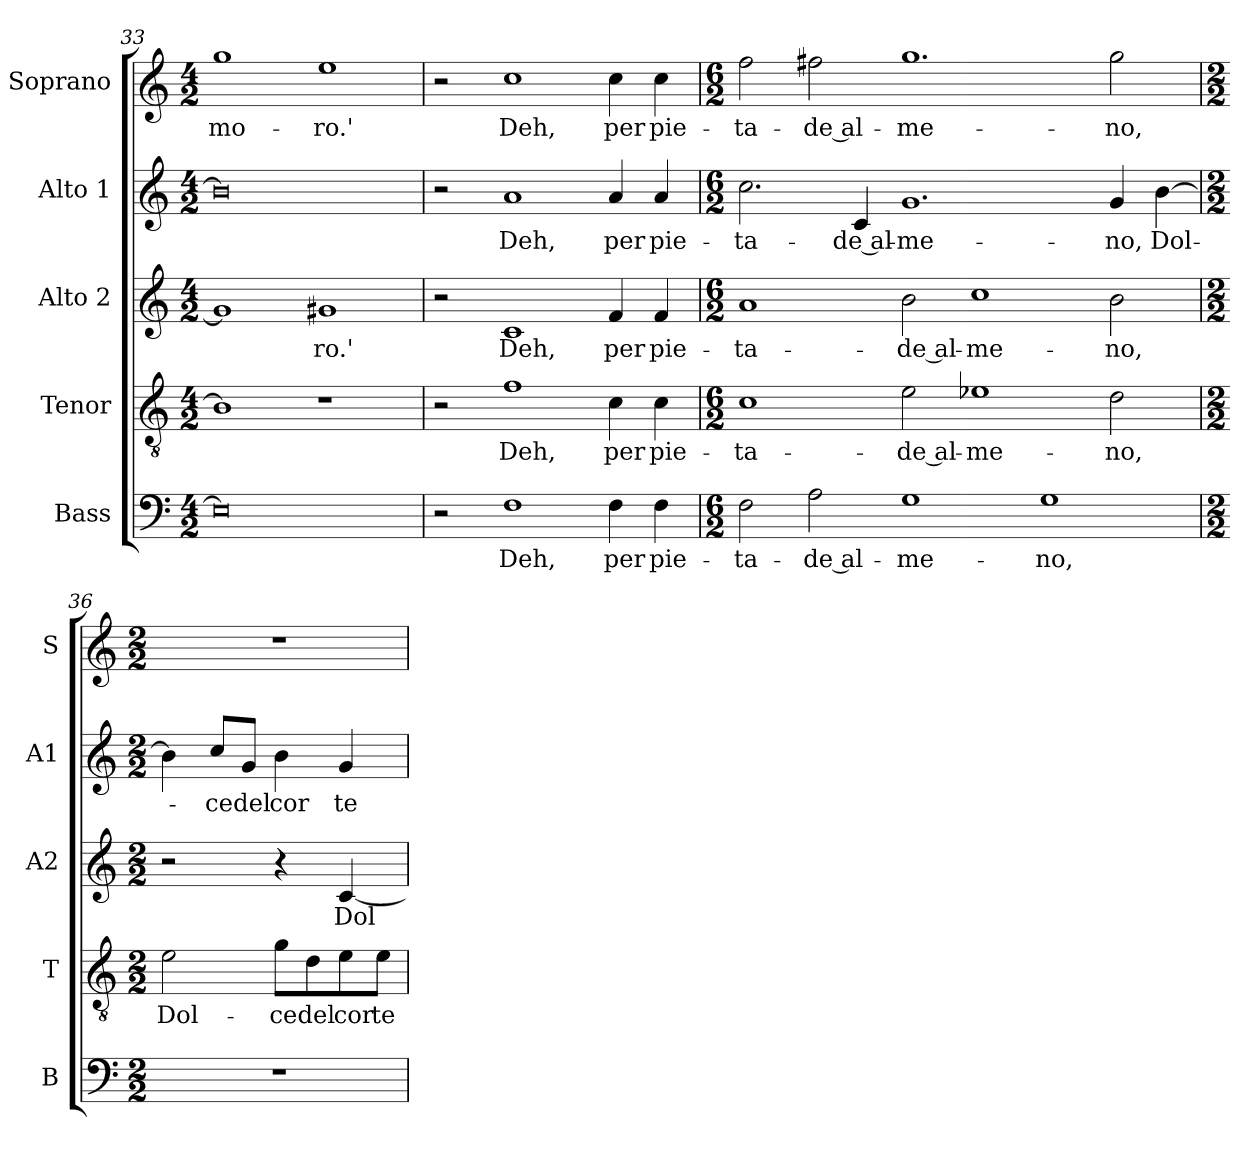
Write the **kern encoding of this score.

**kern	**text	**kern	**text	**kern	**text	**kern	**text	**kern	**text
*part5	*part5	*part4	*part4	*part3	*part3	*part2	*part2	*part1	*part1
*staff5	*staff5	*staff4	*staff4	*staff3	*staff3	*staff2	*staff2	*staff1	*staff1
*I"Bass	*	*I"Tenor	*	*I"Alto 2	*	*I"Alto 1	*	*I"Soprano	*
*I'B	*	*I'T	*	*I'A2	*	*I'A1	*	*I'S	*
*clefF4	*	*clefGv2	*	*clefG2	*	*clefG2	*	*clefG2	*
*	*	*ITrd7c12	*	*	*	*	*	*	*
*k[]	*	*k[]	*	*k[]	*	*k[]	*	*k[]	*
*C:	*	*C:	*	*C:	*	*C:	*	*C:	*
*M4/2	*	*M4/2	*	*M4/2	*	*M4/2	*	*M4/2	*
=33	=33	=33	=33	=33	=33	=33	=33	=33	=33
!	!	!	!	!	!	!	!	!	!LO:LY:b:color=#000000
0Ei]	.	1BBi]	.	1gi]	.	0bi]	.	1ggi	mo-
!	!	!	!	!	!LO:LY:b:color=#000000	!	!	!	!
!	!	!	!	!	!	!	!	!	!LO:LY:b:color=#000000
.	.	1r	.	1g#Xi	-ro.'	.	.	1eei	-ro.'
!!LO:LB:g=z
=34	=34	=34	=34	=34	=34	=34	=34	=34	=34
2r	.	2r	.	2r	.	2r	.	2r	.
!	!LO:LY:b:color=#000000	!	!	!	!	!	!	!	!
!	!	!	!LO:LY:b:color=#000000	!	!	!	!	!	!
!	!	!	!	!	!LO:LY:b:color=#000000	!	!	!	!
!	!	!	!	!	!	!	!LO:LY:b:color=#000000	!	!
!	!	!	!	!	!	!	!	!	!LO:LY:b:color=#000000
1Fi	Deh,	1Fi	Deh,	1ci	Deh,	1ai	Deh,	1cci	Deh,
!	!LO:LY:b:color=#000000	!	!	!	!	!	!	!	!
!	!	!	!LO:LY:b:color=#000000	!	!	!	!	!	!
!	!	!	!	!	!LO:LY:b:color=#000000	!	!	!	!
!	!	!	!	!	!	!	!LO:LY:b:color=#000000	!	!
!	!	!	!	!	!	!	!	!	!LO:LY:b:color=#000000
4Fi\	per	4Ci\	per	4fi/	per	4ai/	per	4cci\	per
!	!LO:LY:b:color=#000000	!	!	!	!	!	!	!	!
!	!	!	!LO:LY:b:color=#000000	!	!	!	!	!	!
!	!	!	!	!	!LO:LY:b:color=#000000	!	!	!	!
!	!	!	!	!	!	!	!LO:LY:b:color=#000000	!	!
!	!	!	!	!	!	!	!	!	!LO:LY:b:color=#000000
4Fi\	pie-	4Ci\	pie-	4fi/	pie-	4ai/	pie-	4cci\	pie-
=35	=35	=35	=35	=35	=35	=35	=35	=35	=35
*M6/2	*	*M6/2	*	*M6/2	*	*M6/2	*	*M6/2	*
!	!LO:LY:b:color=#000000	!	!	!	!	!	!	!	!
!	!	!	!LO:LY:b:color=#000000	!	!	!	!	!	!
!	!	!	!	!	!LO:LY:b:color=#000000	!	!	!	!
!	!	!	!	!	!	!	!LO:LY:b:color=#000000	!	!
!	!	!	!	!	!	!	!	!	!LO:LY:b:color=#000000
2Fi\	-ta-	1Ci	-ta-	1ai	-ta-	2.cci\	-ta-	2ffi\	-ta-
!	!LO:LY:b:color=#000000	!	!	!	!	!	!	!	!
!	!	!	!	!	!	!	!	!	!LO:LY:b:color=#000000
2Ai\	-de al-	.	.	.	.	.	.	2ff#Xi\	-de al-
!	!	!	!	!	!	!	!LO:LY:b:color=#000000	!	!
.	.	.	.	.	.	4ci/	-de al-	.	.
!	!LO:LY:b:color=#000000	!	!	!	!	!	!	!	!
!	!	!	!LO:LY:b:color=#000000	!	!	!	!	!	!
!	!	!	!	!	!LO:LY:b:color=#000000	!	!	!	!
!	!	!	!	!	!	!	!LO:LY:b:color=#000000	!	!
!	!	!	!	!	!	!	!	!	!LO:LY:b:color=#000000
1Gi	-me-	2Ei\	-de al-	2bi\	-de al-	1.gi	-me-	1.ggi	-me-
!	!	!	!LO:LY:b:color=#000000	!	!	!	!	!	!
!	!	!	!	!	!LO:LY:b:color=#000000	!	!	!	!
.	.	1E-Xi	-me-	1cci	-me-	.	.	.	.
!	!LO:LY:b:color=#000000	!	!	!	!	!	!	!	!
1Gi	-no,	.	.	.	.	.	.	.	.
!	!	!	!LO:LY:b:color=#000000	!	!	!	!	!	!
!	!	!	!	!	!LO:LY:b:color=#000000	!	!	!	!
!	!	!	!	!	!	!	!LO:LY:b:color=#000000	!	!
!	!	!	!	!	!	!	!	!	!LO:LY:b:color=#000000
.	.	2Di\	-no,	2bi\	-no,	4gi/	-no,	2ggi\	-no,
!	!	!	!	!	!	!	!LO:LY:b:color=#000000	!	!
.	.	.	.	.	.	[4bi\	Dol-	.	.
=36	=36	=36	=36	=36	=36	=36	=36	=36	=36
*M2/2	*	*M2/2	*	*M2/2	*	*M2/2	*	*M2/2	*
!	!	!	!LO:LY:b:color=#000000	!	!	!	!	!	!
1r	.	2Ei\	Dol-	2r	.	4bi\]	.	1r	.
!	!	!	!	!	!	!	!LO:LY:b:color=#000000	!	!
.	.	.	.	.	.	8cci/L	-ce	.	.
!	!	!	!	!	!	!	!LO:LY:b:color=#000000	!	!
.	.	.	.	.	.	8gi/J	del	.	.
!	!	!	!LO:LY:b:color=#000000	!	!	!	!	!	!
!	!	!	!	!	!	!	!LO:LY:b:color=#000000	!	!
.	.	8Gi\L	-ce	4r	.	4bi\	cor	.	.
!	!	!	!LO:LY:b:color=#000000	!	!	!	!	!	!
.	.	8Di\	del	.	.	.	.	.	.
!	!	!	!LO:LY:b:color=#000000	!	!	!	!	!	!
!	!	!	!	!	!LO:LY:b:color=#000000	!	!	!	!
!	!	!	!	!	!	!	!LO:LY:b:color=#000000	!	!
.	.	8Ei\	cor	[4ci/	Dol-	4gi/	te-	.	.
!	!	!	!LO:LY:b:color=#000000	!	!	!	!	!	!
.	.	8Ei\J	te-	.	.	.	.	.	.
=	=	=	=	=	=	=	=	=	=
*-	*-	*-	*-	*-	*-	*-	*-	*-	*-
